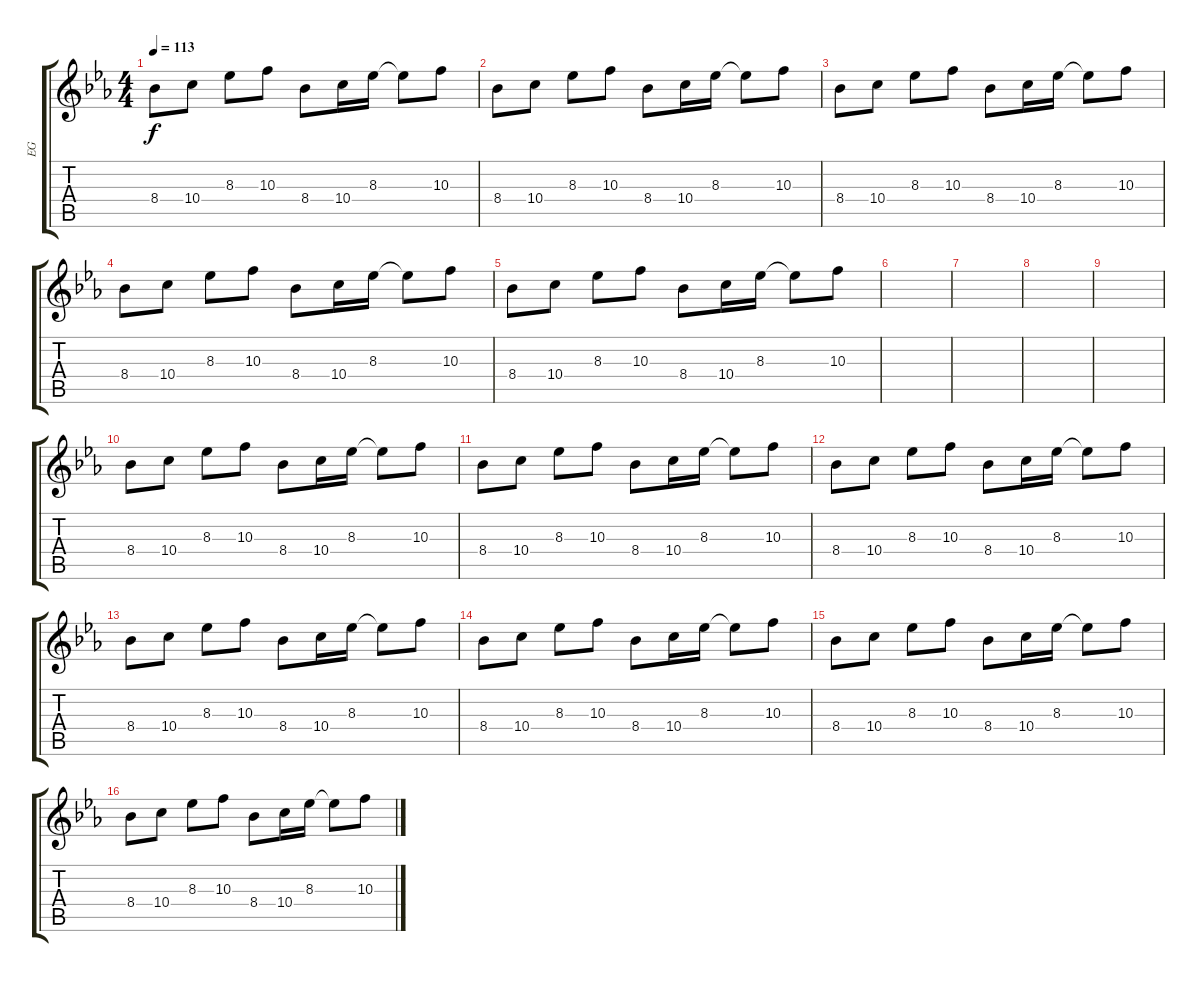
\track ("EG" "EG") {instrument distortionguitar}
\staff {score tabs}
\tuning (E4 B3 G3 D3 A2 E2) {hide}
\ts (4 4)
\tempo 113
\clef g2
\ks cminor
8.4.8{dy f} 10.4.8 8.3.8 10.3.8 8.4.8 10.4.16 8.3.16 8.3{t}.8 10.3.8 |
8.4.8 10.4.8 8.3.8 10.3.8 8.4.8 10.4.16 8.3.16 8.3{t}.8 10.3.8 |
8.4.8 10.4.8 8.3.8 10.3.8 8.4.8 10.4.16 8.3.16 8.3{t}.8 10.3.8 |
8.4.8 10.4.8 8.3.8 10.3.8 8.4.8 10.4.16 8.3.16 8.3{t}.8 10.3.8 |
8.4.8 10.4.8 8.3.8 10.3.8 8.4.8 10.4.16 8.3.16 8.3{t}.8 10.3.8 |
|
|
|
|
8.4.8 10.4.8 8.3.8 10.3.8 8.4.8 10.4.16 8.3.16 8.3{t}.8 10.3.8 |
8.4.8 10.4.8 8.3.8 10.3.8 8.4.8 10.4.16 8.3.16 8.3{t}.8 10.3.8 |
8.4.8 10.4.8 8.3.8 10.3.8 8.4.8 10.4.16 8.3.16 8.3{t}.8 10.3.8 |
8.4.8 10.4.8 8.3.8 10.3.8 8.4.8 10.4.16 8.3.16 8.3{t}.8 10.3.8 |
8.4.8 10.4.8 8.3.8 10.3.8 8.4.8 10.4.16 8.3.16 8.3{t}.8 10.3.8 |
8.4.8 10.4.8 8.3.8 10.3.8 8.4.8 10.4.16 8.3.16 8.3{t}.8 10.3.8 |
8.4.8 10.4.8 8.3.8 10.3.8 8.4.8 10.4.16 8.3.16 8.3{t}.8 10.3.8
